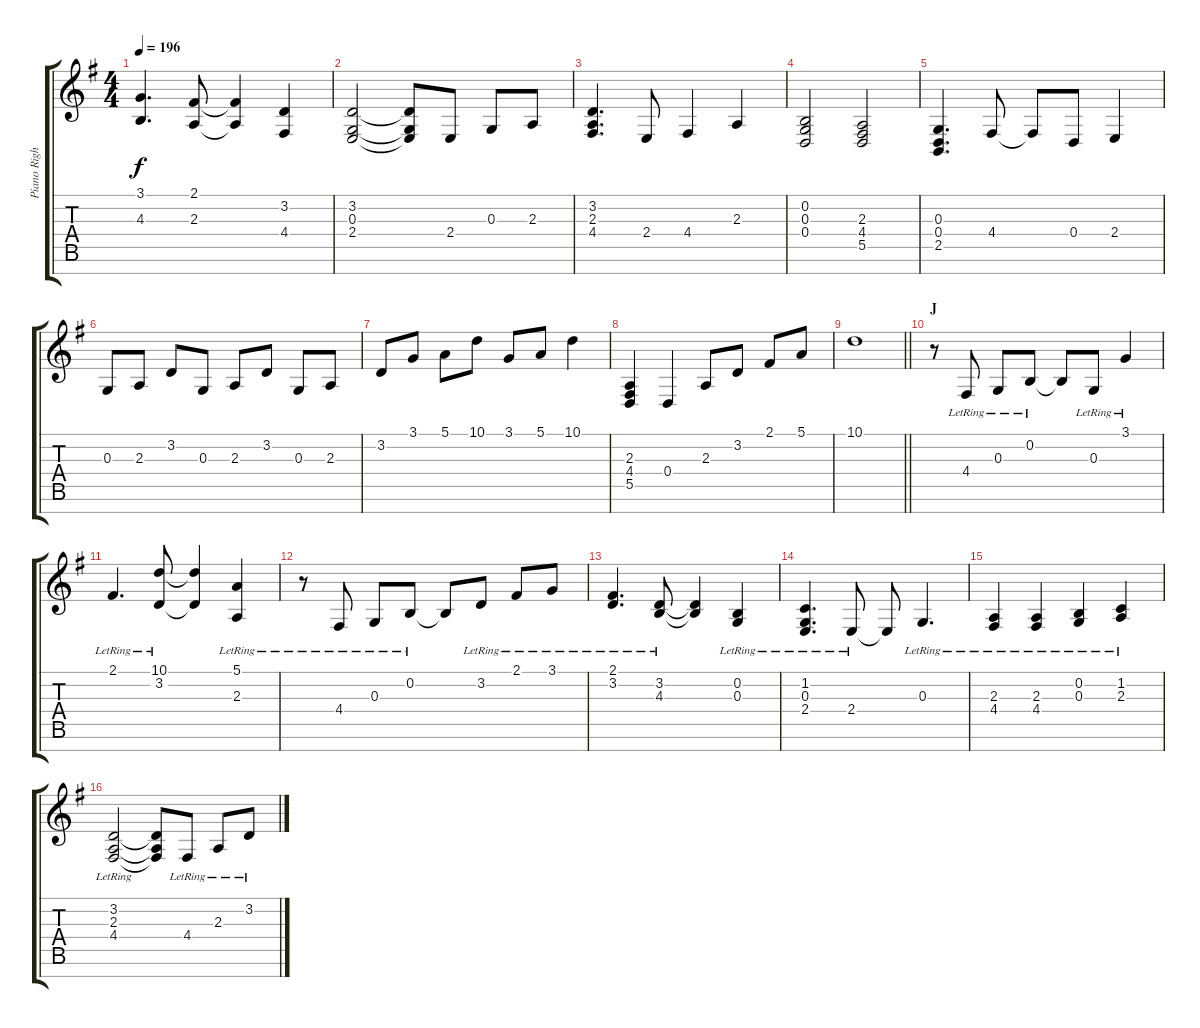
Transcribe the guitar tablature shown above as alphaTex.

\track ("Piano Right" "Piano Righ") {instrument acousticgrandpiano}
\staff {score tabs}
\tuning (E4 B3 G3 D3 A2 E2 B1) {hide}
\ts (4 4)
\tempo 196
\clef g2
\ks g
(3.1 4.3).4{d dy f} (2.1 2.3).8 (2.1{t} 2.3{t}).4 (3.2 4.4).4 |
(3.2 0.3 2.4).2 (3.2{t} 0.3{t} 2.4{t}).8 2.4.8 0.3.8 2.3.8 |
(3.2 2.3 4.4).4{d} 2.4.8 4.4.4 2.3.4 |
(0.2 0.3 0.4).2 (2.3 4.4 5.5).2 |
(0.3 0.4 2.5).4{d} 4.4.8 4.4{t}.8 0.4.8 2.4.4 |
0.3.8 2.3.8 3.2.8 0.3.8 2.3.8 3.2.8 0.3.8 2.3.8 |
3.2.8 3.1.8 5.1.8 10.1.8 3.1.8 5.1.8 10.1.4 |
(2.3 4.4 5.5).4 0.4.4 2.3.8 3.2.8 2.1.8 5.1.8 |
\barLineRight lightlight
10.1.1 |
\section ("" "J")
r.8{volume 14} 4.4{lr}.8 0.3{lr}.8 0.2{lr}.8 0.2{t}.8 0.3{lr}.8 3.1{lr}.4 |
2.1{lr}.4{d} (10.1{lr} 3.2{lr}).8 (10.1{t} 3.2{t}).4 (5.1{lr} 2.3{lr}).4 |
r.8 4.4{lr}.8 0.3{lr}.8 0.2{lr}.8 0.2{t}.8 3.2{lr}.8 2.1{lr}.8 3.1{lr}.8 |
(2.1{lr} 3.2{lr}).4{d} (3.2{lr} 4.3{lr}).8 (3.2{t} 4.3{t}).4 (0.2{lr} 0.3{lr}).4 |
(1.2{lr} 0.3{lr} 2.4{lr}).4{d} 2.4{lr}.8 2.4{t}.8 0.3{lr}.4{d} |
(2.3{lr} 4.4{lr}).4 (2.3{lr} 4.4{lr}).4 (0.2{lr} 0.3{lr}).4 (1.2{lr} 2.3{lr}).4 |
(3.2{lr} 2.3{lr} 4.4{lr}).2 (3.2{t} 2.3{t} 4.4{t}).8 4.4{lr}.8 2.3{lr}.8 3.2{lr}.8
